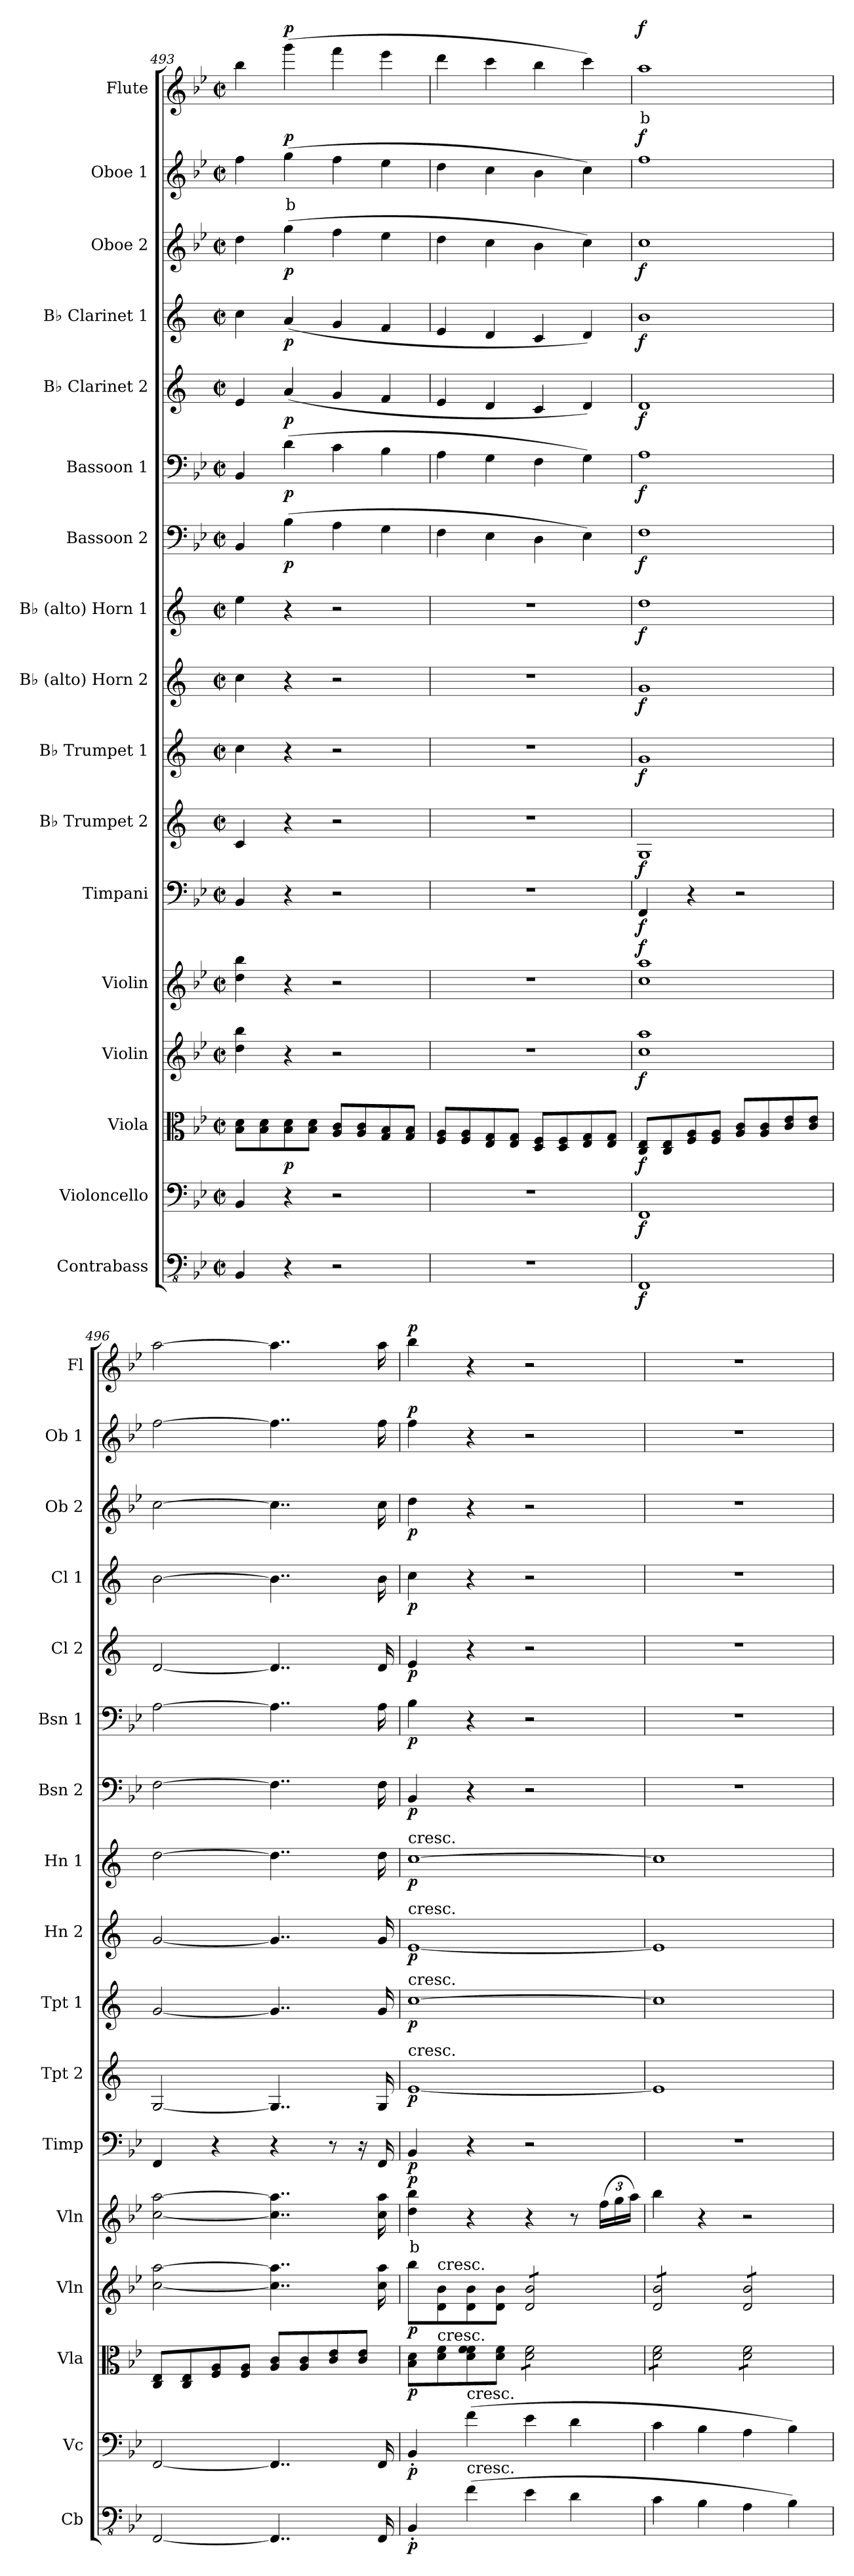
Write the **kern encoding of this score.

**kern	**dynam	**kern	**dynam	**kern	**dynam	**kern	**dynam	**kern	**text	**dynam	**kern	**dynam	**kern	**dynam	**kern	**dynam	**kern	**dynam	**kern	**dynam	**kern	**dynam	**kern	**dynam	**kern	**dynam	**kern	**dynam	**kern	**dynam	**kern	**text	**dynam	**kern	**text	**dynam
*part17	*part17	*part16	*part16	*part15	*part15	*part14	*part14	*part13	*part13	*part13	*part12	*part12	*part11	*part11	*part10	*part10	*part9	*part9	*part8	*part8	*part7	*part7	*part6	*part6	*part5	*part5	*part4	*part4	*part3	*part3	*part2	*part2	*part2	*part1	*part1	*part1
*staff17	*staff17	*staff16	*staff16	*staff15	*staff15	*staff14	*staff14	*staff13	*staff13	*staff13	*staff12	*staff12	*staff11	*staff11	*staff10	*staff10	*staff9	*staff9	*staff8	*staff8	*staff7	*staff7	*staff6	*staff6	*staff5	*staff5	*staff4	*staff4	*staff3	*staff3	*staff2	*staff2	*staff2	*staff1	*staff1	*staff1
*I"Contrabass	*	*I"Violoncello	*	*I"Viola	*	*I"Violin	*	*I"Violin	*	*	*I"Timpani	*	*I"B♭ Trumpet 2	*	*I"B♭ Trumpet 1	*	*I"B♭ (alto) Horn 2	*	*I"B♭ (alto) Horn 1	*	*I"Bassoon 2	*	*I"Bassoon 1	*	*I"B♭ Clarinet 2	*	*I"B♭ Clarinet 1	*	*I"Oboe 2	*	*I"Oboe 1	*	*	*I"Flute	*	*
*I'Cb	*	*I'Vc	*	*I'Vla	*	*I'Vln	*	*I'Vln	*	*	*I'Timp	*	*I'Tpt 2	*	*I'Tpt 1	*	*I'Hn 2	*	*I'Hn 1	*	*I'Bsn 2	*	*I'Bsn 1	*	*I'Cl 2	*	*I'Cl 1	*	*I'Ob 2	*	*I'Ob 1	*	*	*I'Fl	*	*
!!LO:PB:g=z
*clefFv4	*	*clefF4	*	*clefC3	*	*clefG2	*	*clefG2	*	*	*clefF4	*	*clefG2	*	*clefG2	*	*clefG2	*	*clefG2	*	*clefF4	*	*clefF4	*	*clefG2	*	*clefG2	*	*clefG2	*	*clefG2	*	*	*clefG2	*	*
*	*	*	*	*	*	*	*	*	*	*	*	*	*ITrd1c2	*	*ITrd1c2	*	*ITrd1c2	*	*ITrd1c2	*	*	*	*	*	*ITrd1c2	*	*ITrd1c2	*	*	*	*	*	*	*	*	*
*k[b-e-]	*	*k[b-e-]	*	*k[b-e-]	*	*k[b-e-]	*	*k[b-e-]	*	*	*k[b-e-]	*	*k[b-e-]	*	*k[b-e-]	*	*k[b-e-]	*	*k[b-e-]	*	*k[b-e-]	*	*k[b-e-]	*	*k[b-e-]	*	*k[b-e-]	*	*k[b-e-]	*	*k[b-e-]	*	*	*k[b-e-]	*	*
*M2/2	*	*M2/2	*	*M2/2	*	*M2/2	*	*M2/2	*	*	*M2/2	*	*M2/2	*	*M2/2	*	*M2/2	*	*M2/2	*	*M2/2	*	*M2/2	*	*M2/2	*	*M2/2	*	*M2/2	*	*M2/2	*	*	*M2/2	*	*
*met(c|)	*	*met(c|)	*	*met(c|)	*	*met(c|)	*	*met(c|)	*	*	*met(c|)	*	*met(c|)	*	*met(c|)	*	*met(c|)	*	*met(c|)	*	*met(c|)	*	*met(c|)	*	*met(c|)	*	*met(c|)	*	*met(c|)	*	*met(c|)	*	*	*met(c|)	*	*
=493	=493	=493	=493	=493	=493	=493	=493	=493	=493	=493	=493	=493	=493	=493	=493	=493	=493	=493	=493	=493	=493	=493	=493	=493	=493	=493	=493	=493	=493	=493	=493	=493	=493	=493	=493	=493
4BBB-/	.	4BB-/	.	8B-\ 8d\L	.	4dd\ 4bb-\	.	4dd\ 4bb-\	.	.	4BB-/	.	4B-/	.	4b-\	.	4b-\	.	4dd\	.	4BB-/	.	4BB-/	.	4d/	.	4b-\	.	4dd\	.	4ff\	.	.	4bb-\	.	.
.	.	.	.	8B-\ 8d\	.	.	.	.	.	.	.	.	.	.	.	.	.	.	.	.	.	.	.	.	.	.	.	.	.	.	.	.	.	.	.	.
!	!	!	!	!	!LO:DY:b	!	!	!	!	!	!	!	!	!	!	!	!	!	!	!	!	!LO:DY:b	!	!LO:DY:b	!	!LO:DY:b	!	!LO:DY:b	!	!LO:DY:b	!	!LO:LY:b:color=#FF0000	!LO:DY:b	!	!	!LO:DY:b
4r	.	4r	.	8B-\ 8d\	p	4r	.	4r	.	.	4r	.	4r	.	4r	.	4r	.	4r	.	(>4B-\	p	(>4d\	p	(>4g/	p	(>4g/	p	(>4gg\	p	(>4gg\	b	p	(>4ggg\	.	p
.	.	.	.	8B-\ 8d\J	.	.	.	.	.	.	.	.	.	.	.	.	.	.	.	.	.	.	.	.	.	.	.	.	.	.	.	.	.	.	.	.
2r	.	2r	.	8A/ 8c/L	.	2r	.	2r	.	.	2r	.	2r	.	2r	.	2r	.	2r	.	4A\	.	4c\	.	4f/	.	4f/	.	4ff\	.	4ff\	.	.	4fff\	.	.
.	.	.	.	8A/ 8c/	.	.	.	.	.	.	.	.	.	.	.	.	.	.	.	.	.	.	.	.	.	.	.	.	.	.	.	.	.	.	.	.
.	.	.	.	8G/ 8B-/	.	.	.	.	.	.	.	.	.	.	.	.	.	.	.	.	4G\	.	4B-\	.	4e-/	.	4e-/	.	4ee-\	.	4ee-\	.	.	4eee-\	.	.
.	.	.	.	8G/ 8B-/J	.	.	.	.	.	.	.	.	.	.	.	.	.	.	.	.	.	.	.	.	.	.	.	.	.	.	.	.	.	.	.	.
=494	=494	=494	=494	=494	=494	=494	=494	=494	=494	=494	=494	=494	=494	=494	=494	=494	=494	=494	=494	=494	=494	=494	=494	=494	=494	=494	=494	=494	=494	=494	=494	=494	=494	=494	=494	=494
1r	.	1r	.	8F/ 8A/L	.	1r	.	1r	.	.	1r	.	1r	.	1r	.	1r	.	1r	.	4F\	.	4A\	.	4d/	.	4d/	.	4dd\	.	4dd\	.	.	4ddd\	.	.
.	.	.	.	8F/ 8A/	.	.	.	.	.	.	.	.	.	.	.	.	.	.	.	.	.	.	.	.	.	.	.	.	.	.	.	.	.	.	.	.
.	.	.	.	8E-/ 8G/	.	.	.	.	.	.	.	.	.	.	.	.	.	.	.	.	4E-\	.	4G\	.	4c/	.	4c/	.	4cc\	.	4cc\	.	.	4ccc\	.	.
.	.	.	.	8E-/ 8G/J	.	.	.	.	.	.	.	.	.	.	.	.	.	.	.	.	.	.	.	.	.	.	.	.	.	.	.	.	.	.	.	.
.	.	.	.	8D/ 8F/L	.	.	.	.	.	.	.	.	.	.	.	.	.	.	.	.	4D\	.	4F\	.	4B-/	.	4B-/	.	4b-\	.	4b-\	.	.	4bb-\	.	.
.	.	.	.	8D/ 8F/	.	.	.	.	.	.	.	.	.	.	.	.	.	.	.	.	.	.	.	.	.	.	.	.	.	.	.	.	.	.	.	.
.	.	.	.	8E-/ 8G/	.	.	.	.	.	.	.	.	.	.	.	.	.	.	.	.	4E-\)	.	4G\)	.	4c/)	.	4c/)	.	4cc\)	.	4cc\)	.	.	4ccc\)	.	.
.	.	.	.	8E-/ 8G/J	.	.	.	.	.	.	.	.	.	.	.	.	.	.	.	.	.	.	.	.	.	.	.	.	.	.	.	.	.	.	.	.
=495	=495	=495	=495	=495	=495	=495	=495	=495	=495	=495	=495	=495	=495	=495	=495	=495	=495	=495	=495	=495	=495	=495	=495	=495	=495	=495	=495	=495	=495	=495	=495	=495	=495	=495	=495	=495
!	!LO:DY:b	!	!LO:DY:b	!	!LO:DY:b	!	!LO:DY:b	!	!	!LO:DY:b	!	!LO:DY:b	!	!LO:DY:b	!	!LO:DY:b	!	!LO:DY:b	!	!LO:DY:b	!	!LO:DY:b	!	!LO:DY:b	!	!LO:DY:b	!	!LO:DY:b	!	!LO:DY:b	!	!	!LO:DY:b	!	!LO:LY:b:color=#FF0000	!LO:DY:b
1FFF	f	1FF	f	8C/ 8E-/L	f	1cc 1aa	f	1cc 1aa	.	f	4FF/	f	1F	f	1f	f	1f	f	1cc	f	1F	f	1A	f	1c	f	1a	f	1cc	f	1ff	.	f	1aa	b	f
.	.	.	.	8C/ 8E-/	.	.	.	.	.	.	.	.	.	.	.	.	.	.	.	.	.	.	.	.	.	.	.	.	.	.	.	.	.	.	.	.
.	.	.	.	8F/ 8A/	.	.	.	.	.	.	4r	.	.	.	.	.	.	.	.	.	.	.	.	.	.	.	.	.	.	.	.	.	.	.	.	.
.	.	.	.	8F/ 8A/J	.	.	.	.	.	.	.	.	.	.	.	.	.	.	.	.	.	.	.	.	.	.	.	.	.	.	.	.	.	.	.	.
.	.	.	.	8A/ 8c/L	.	.	.	.	.	.	2r	.	.	.	.	.	.	.	.	.	.	.	.	.	.	.	.	.	.	.	.	.	.	.	.	.
.	.	.	.	8A/ 8c/	.	.	.	.	.	.	.	.	.	.	.	.	.	.	.	.	.	.	.	.	.	.	.	.	.	.	.	.	.	.	.	.
.	.	.	.	8c/ 8e-/	.	.	.	.	.	.	.	.	.	.	.	.	.	.	.	.	.	.	.	.	.	.	.	.	.	.	.	.	.	.	.	.
.	.	.	.	8c/ 8e-/J	.	.	.	.	.	.	.	.	.	.	.	.	.	.	.	.	.	.	.	.	.	.	.	.	.	.	.	.	.	.	.	.
=496	=496	=496	=496	=496	=496	=496	=496	=496	=496	=496	=496	=496	=496	=496	=496	=496	=496	=496	=496	=496	=496	=496	=496	=496	=496	=496	=496	=496	=496	=496	=496	=496	=496	=496	=496	=496
[2FFF/	.	[2FF/	.	8C/ 8E-/L	.	[2cc\ [2aa\	.	[2cc\ [2aa\	.	.	4FF/	.	[2F/	.	[2f/	.	[2f/	.	[2cc\	.	[2F\	.	[2A\	.	[2c/	.	[2a\	.	[2cc\	.	[2ff\	.	.	[2aa\	.	.
.	.	.	.	8C/ 8E-/	.	.	.	.	.	.	.	.	.	.	.	.	.	.	.	.	.	.	.	.	.	.	.	.	.	.	.	.	.	.	.	.
.	.	.	.	8F/ 8A/	.	.	.	.	.	.	4r	.	.	.	.	.	.	.	.	.	.	.	.	.	.	.	.	.	.	.	.	.	.	.	.	.
.	.	.	.	8F/ 8A/J	.	.	.	.	.	.	.	.	.	.	.	.	.	.	.	.	.	.	.	.	.	.	.	.	.	.	.	.	.	.	.	.
4..FFF/]	.	4..FF/]	.	8A/ 8c/L	.	4..cc\] 4..aa\]	.	4..cc\] 4..aa\]	.	.	4r	.	4..F/]	.	4..f/]	.	4..f/]	.	4..cc\]	.	4..F\]	.	4..A\]	.	4..c/]	.	4..a\]	.	4..cc\]	.	4..ff\]	.	.	4..aa\]	.	.
.	.	.	.	8A/ 8c/	.	.	.	.	.	.	.	.	.	.	.	.	.	.	.	.	.	.	.	.	.	.	.	.	.	.	.	.	.	.	.	.
.	.	.	.	8c/ 8e-/	.	.	.	.	.	.	8r	.	.	.	.	.	.	.	.	.	.	.	.	.	.	.	.	.	.	.	.	.	.	.	.	.
.	.	.	.	8c/ 8e-/J	.	.	.	.	.	.	16r	.	.	.	.	.	.	.	.	.	.	.	.	.	.	.	.	.	.	.	.	.	.	.	.	.
16FFF/	.	16FF/	.	.	.	16cc\ 16aa\	.	16cc\ 16aa\	.	.	16FF/	.	16F/	.	16f/	.	16f/	.	16cc\	.	16F\	.	16A\	.	16c/	.	16a\	.	16cc\	.	16ff\	.	.	16aa\	.	.
=497	=497	=497	=497	=497	=497	=497	=497	=497	=497	=497	=497	=497	=497	=497	=497	=497	=497	=497	=497	=497	=497	=497	=497	=497	=497	=497	=497	=497	=497	=497	=497	=497	=497	=497	=497	=497
!	!	!	!	!	!	!	!	!	!	!	!	!	!	!	!	!	!	!	!LO:TX:a:t=cresc.	!	!	!	!	!	!	!	!	!	!	!	!	!	!	!	!	!
!	!	!	!	!	!	!	!	!	!	!	!	!	!	!	!	!	!LO:TX:a:t=cresc.	!	!	!	!	!	!	!	!	!	!	!	!	!	!	!	!	!	!	!
!	!	!	!	!	!	!	!	!	!	!	!	!	!	!	!LO:TX:a:t=cresc.	!	!	!	!	!	!	!	!	!	!	!	!	!	!	!	!	!	!	!	!	!
!	!	!	!	!	!	!	!	!	!	!	!	!	!LO:TX:a:t=cresc.	!	!	!	!	!	!	!	!	!	!	!	!	!	!	!	!	!	!	!	!	!	!	!
!	!LO:DY:b	!	!LO:DY:b	!	!LO:DY:b	!	!LO:DY:b	!	!LO:LY:b:color=#FF0000	!LO:DY:b	!	!LO:DY:b	!	!LO:DY:b	!	!LO:DY:b	!	!LO:DY:b	!	!LO:DY:b	!	!LO:DY:b	!	!LO:DY:b	!	!LO:DY:b	!	!LO:DY:b	!	!LO:DY:b	!	!	!LO:DY:b	!	!	!LO:DY:b
4BBB-'/	p	4BB-'/	p	8B-\ 8d\L	p	8bb-\L	p	4dd\ 4bb-\	b	p	4BB-/	p	[1d	p	[1b-	p	[1d	p	[1b-	p	4BB-/	p	4B-\	p	4d/	p	4b-\	p	4dd\	p	4ff\	.	p	4bb-\	.	p
!	!	!	!	!	!	!LO:TX:a:t=cresc.	!	!	!	!	!	!	!	!	!	!	!	!	!	!	!	!	!	!	!	!	!	!	!	!	!	!	!	!	!	!
!	!	!	!	!LO:TX:a:t=cresc.	!	!	!	!	!	!	!	!	!	!	!	!	!	!	!	!	!	!	!	!	!	!	!	!	!	!	!	!	!	!	!	!
.	.	.	.	8d\ 8f\	.	8d\ 8b-\	.	.	.	.	.	.	.	.	.	.	.	.	.	.	.	.	.	.	.	.	.	.	.	.	.	.	.	.	.	.
!	!	!LO:TX:a:t=cresc.	!	!	!	!	!	!	!	!	!	!	!	!	!	!	!	!	!	!	!	!	!	!	!	!	!	!	!	!	!	!	!	!	!	!
!LO:TX:a:t=cresc.	!	!	!	!	!	!	!	!	!	!	!	!	!	!	!	!	!	!	!	!	!	!	!	!	!	!	!	!	!	!	!	!	!	!	!	!
(>4F\	.	(>4f\	.	8d\ 8f\ 8f\	.	8d\ 8b-\	.	4r	.	.	4r	.	.	.	.	.	.	.	.	.	4r	.	4r	.	4r	.	4r	.	4r	.	4r	.	.	4r	.	.
.	.	.	.	8d\ 8f\J	.	8d\ 8b-\J	.	.	.	.	.	.	.	.	.	.	.	.	.	.	.	.	.	.	.	.	.	.	.	.	.	.	.	.	.	.
*	*	*	*	*tremolo	*	*	*	*	*	*	*	*	*	*	*	*	*	*	*	*	*	*	*	*	*	*	*	*	*	*	*	*	*	*	*	*
*	*	*	*	*	*	*tremolo	*	*	*	*	*	*	*	*	*	*	*	*	*	*	*	*	*	*	*	*	*	*	*	*	*	*	*	*	*	*
4E-\	.	4e-\	.	8d\ 8f\L	.	8d/ 8b-/L	.	4r	.	.	2r	.	.	.	.	.	.	.	.	.	2r	.	2r	.	2r	.	2r	.	2r	.	2r	.	.	2r	.	.
.	.	.	.	8d\ 8f\	.	8d/ 8b-/	.	.	.	.	.	.	.	.	.	.	.	.	.	.	.	.	.	.	.	.	.	.	.	.	.	.	.	.	.	.
4D\	.	4d\	.	8d\ 8f\	.	8d/ 8b-/	.	8r	.	.	.	.	.	.	.	.	.	.	.	.	.	.	.	.	.	.	.	.	.	.	.	.	.	.	.	.
*	*	*	*	*	*	*	*	*Xbrackettup	*	*	*	*	*	*	*	*	*	*	*	*	*	*	*	*	*	*	*	*	*	*	*	*	*	*	*	*
.	.	.	.	8d\ 8f\J	.	8d/ 8b-/J	.	(>24ff\LL	.	.	.	.	.	.	.	.	.	.	.	.	.	.	.	.	.	.	.	.	.	.	.	.	.	.	.	.
.	.	.	.	.	.	.	.	24gg\	.	.	.	.	.	.	.	.	.	.	.	.	.	.	.	.	.	.	.	.	.	.	.	.	.	.	.	.
.	.	.	.	.	.	.	.	24aa\JJ)	.	.	.	.	.	.	.	.	.	.	.	.	.	.	.	.	.	.	.	.	.	.	.	.	.	.	.	.
=498	=498	=498	=498	=498	=498	=498	=498	=498	=498	=498	=498	=498	=498	=498	=498	=498	=498	=498	=498	=498	=498	=498	=498	=498	=498	=498	=498	=498	=498	=498	=498	=498	=498	=498	=498	=498
4C\	.	4c\	.	8d\ 8f\L	.	8d/ 8b-/L	.	4bb-\	.	.	1r	.	1d]	.	1b-]	.	1d]	.	1b-]	.	1r	.	1r	.	1r	.	1r	.	1r	.	1r	.	.	1r	.	.
.	.	.	.	8d\ 8f\	.	8d/ 8b-/	.	.	.	.	.	.	.	.	.	.	.	.	.	.	.	.	.	.	.	.	.	.	.	.	.	.	.	.	.	.
4BB-\	.	4B-\	.	8d\ 8f\	.	8d/ 8b-/	.	4r	.	.	.	.	.	.	.	.	.	.	.	.	.	.	.	.	.	.	.	.	.	.	.	.	.	.	.	.
.	.	.	.	8d\ 8f\J	.	8d/ 8b-/J	.	.	.	.	.	.	.	.	.	.	.	.	.	.	.	.	.	.	.	.	.	.	.	.	.	.	.	.	.	.
4AA\	.	4A\	.	8d\ 8f\L	.	8d/ 8b-/L	.	2r	.	.	.	.	.	.	.	.	.	.	.	.	.	.	.	.	.	.	.	.	.	.	.	.	.	.	.	.
.	.	.	.	8d\ 8f\	.	8d/ 8b-/	.	.	.	.	.	.	.	.	.	.	.	.	.	.	.	.	.	.	.	.	.	.	.	.	.	.	.	.	.	.
4BB-\)	.	4B-\)	.	8d\ 8f\	.	8d/ 8b-/	.	.	.	.	.	.	.	.	.	.	.	.	.	.	.	.	.	.	.	.	.	.	.	.	.	.	.	.	.	.
.	.	.	.	8d\ 8f\J	.	8d/ 8b-/J	.	.	.	.	.	.	.	.	.	.	.	.	.	.	.	.	.	.	.	.	.	.	.	.	.	.	.	.	.	.
*	*	*	*	*	*	*Xtremolo	*	*	*	*	*	*	*	*	*	*	*	*	*	*	*	*	*	*	*	*	*	*	*	*	*	*	*	*	*	*
*	*	*	*	*Xtremolo	*	*	*	*	*	*	*	*	*	*	*	*	*	*	*	*	*	*	*	*	*	*	*	*	*	*	*	*	*	*	*	*
=	=	=	=	=	=	=	=	=	=	=	=	=	=	=	=	=	=	=	=	=	=	=	=	=	=	=	=	=	=	=	=	=	=	=	=	=
*-	*-	*-	*-	*-	*-	*-	*-	*-	*-	*-	*-	*-	*-	*-	*-	*-	*-	*-	*-	*-	*-	*-	*-	*-	*-	*-	*-	*-	*-	*-	*-	*-	*-	*-	*-	*-
